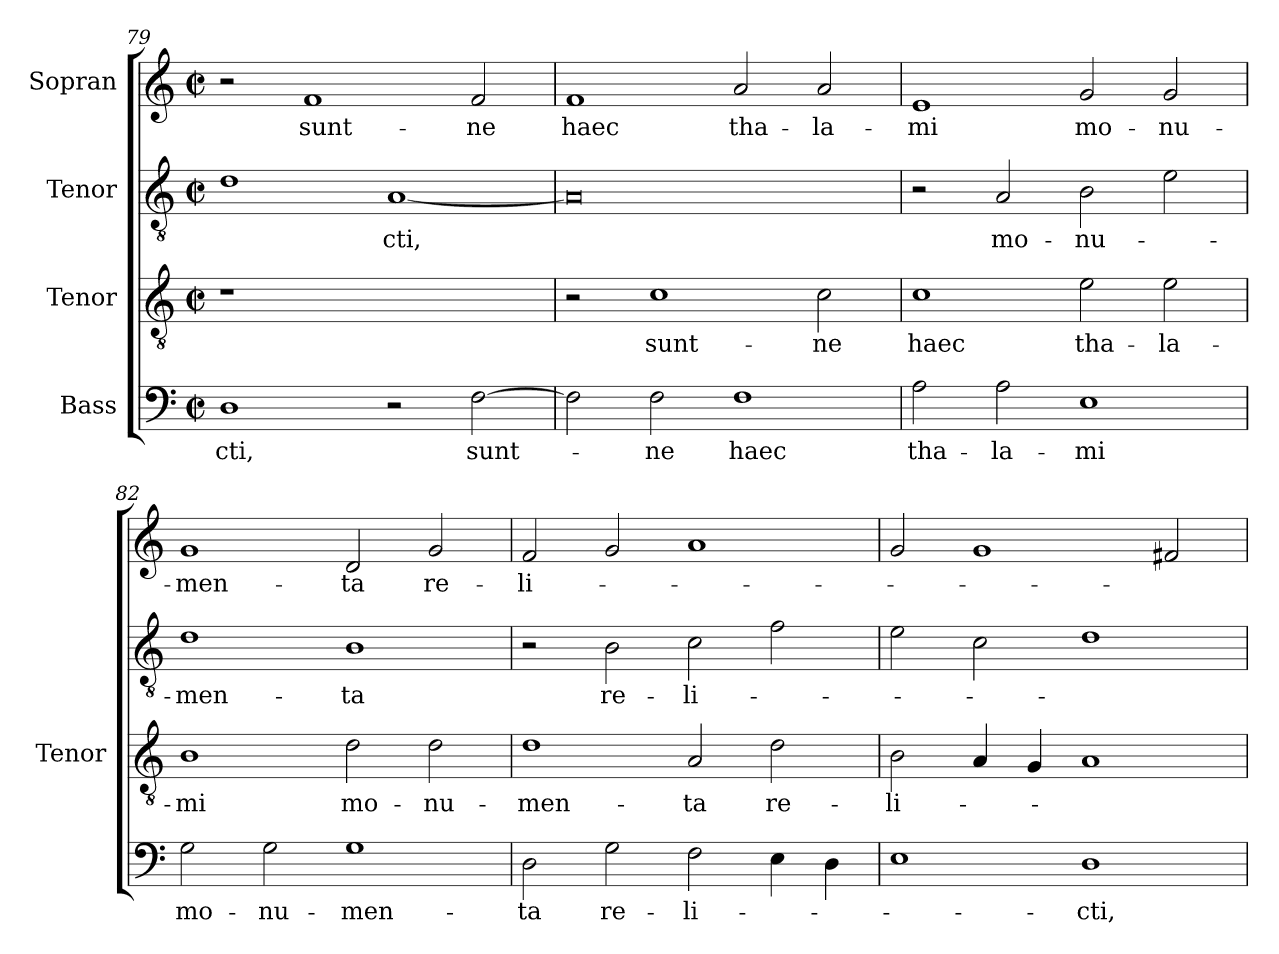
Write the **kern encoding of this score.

**kern	**text	**kern	**text	**kern	**text	**kern	**text
*part4	*part4	*part3	*part3	*part2	*part2	*part1	*part1
*staff4	*staff4	*staff3	*staff3	*staff2	*staff2	*staff1	*staff1
*I"Bass	*	*I"Tenor	*	*I"Tenor	*	*I"Sopran	*
*	*	*I'Tenor	*	*	*	*	*
*clefF4	*	*clefGv2	*	*clefGv2	*	*clefG2	*
*	*	*ITrd7c12	*	*ITrd7c12	*	*	*
*k[]	*	*k[]	*	*k[]	*	*k[]	*
*M2/2	*	*M2/2	*	*M2/2	*	*M2/2	*
*met(c|)	*	*met(c|)	*	*met(c|)	*	*met(c|)	*
=79	=79	=79	=79	=79	=79	=79	=79
!	!LO:LY:b:color=#000000	!LO:N:vis=1	!	!	!	!	!
1Di	-cti,	1r	.	1Di	.	2r	.
!	!	!	!	!	!	!	!LO:LY:b:color=#000000
.	.	.	.	.	.	1fi	sunt-
!	!	!	!	!	!LO:LY:b:color=#000000	!	!
2r	.	1ryy	.	[<1AAi	-cti,	.	.
!	!LO:LY:b:color=#000000	!	!	!	!	!	!
!	!	!	!	!	!	!	!LO:LY:b:color=#000000
[>2Fi\	sunt-	.	.	.	.	2fi/	-ne
=80	=80	=80	=80	=80	=80	=80	=80
!	!	!	!	!	!	!	!LO:LY:b:color=#000000
2Fi\]	.	2r	.	0AAi]	.	1fi	haec
!	!LO:LY:b:color=#000000	!	!	!	!	!	!
!	!	!	!LO:LY:b:color=#000000	!	!	!	!
2Fi\	-ne	1Ci	sunt-	.	.	.	.
!	!LO:LY:b:color=#000000	!	!	!	!	!	!
!	!	!	!	!	!	!	!LO:LY:b:color=#000000
1Fi	haec	.	.	.	.	2ai/	tha-
!	!	!	!LO:LY:b:color=#000000	!	!	!	!
!	!	!	!	!	!	!	!LO:LY:b:color=#000000
.	.	2Ci\	-ne	.	.	2ai/	-la-
=81	=81	=81	=81	=81	=81	=81	=81
!	!LO:LY:b:color=#000000	!	!	!	!	!	!
!	!	!	!LO:LY:b:color=#000000	!	!	!	!
!	!	!	!	!	!	!	!LO:LY:b:color=#000000
2Ai\	tha-	1Ci	haec	2r	.	1ei	-mi
!	!LO:LY:b:color=#000000	!	!	!	!	!	!
!	!	!	!	!	!LO:LY:b:color=#000000	!	!
2Ai\	-la-	.	.	2AAi/	mo-	.	.
!	!LO:LY:b:color=#000000	!	!	!	!	!	!
!	!	!	!LO:LY:b:color=#000000	!	!	!	!
!	!	!	!	!	!LO:LY:b:color=#000000	!	!
!	!	!	!	!	!	!	!LO:LY:b:color=#000000
1Ei	-mi	2Ei\	tha-	2BBi\	-nu-	2gi/	mo-
!	!	!	!LO:LY:b:color=#000000	!	!	!	!
!	!	!	!	!	!	!	!LO:LY:b:color=#000000
.	.	2Ei\	-la-	2Ei\	.	2gi/	-nu-
=82	=82	=82	=82	=82	=82	=82	=82
!	!LO:LY:b:color=#000000	!	!	!	!	!	!
!	!	!	!LO:LY:b:color=#000000	!	!	!	!
!	!	!	!	!	!LO:LY:b:color=#000000	!	!
!	!	!	!	!	!	!	!LO:LY:b:color=#000000
2Gi\	mo-	1BBi	-mi	1Di	-men-	1gi	-men-
!	!LO:LY:b:color=#000000	!	!	!	!	!	!
2Gi\	-nu-	.	.	.	.	.	.
!	!LO:LY:b:color=#000000	!	!	!	!	!	!
!	!	!	!LO:LY:b:color=#000000	!	!	!	!
!	!	!	!	!	!LO:LY:b:color=#000000	!	!
!	!	!	!	!	!	!	!LO:LY:b:color=#000000
1Gi	-men-	2Di\	mo-	1BBi	-ta	2di/	-ta
!	!	!	!LO:LY:b:color=#000000	!	!	!	!
!	!	!	!	!	!	!	!LO:LY:b:color=#000000
.	.	2Di\	-nu-	.	.	2gi/	re-
=83	=83	=83	=83	=83	=83	=83	=83
!	!LO:LY:b:color=#000000	!	!	!	!	!	!
!	!	!	!LO:LY:b:color=#000000	!	!	!	!
!	!	!	!	!	!	!	!LO:LY:b:color=#000000
2Di\	-ta	1Di	-men-	2r	.	2fi/	-li-
!	!LO:LY:b:color=#000000	!	!	!	!	!	!
!	!	!	!	!	!LO:LY:b:color=#000000	!	!
2Gi\	re-	.	.	2BBi\	re-	2gi/	.
!	!LO:LY:b:color=#000000	!	!	!	!	!	!
!	!	!	!LO:LY:b:color=#000000	!	!	!	!
!	!	!	!	!	!LO:LY:b:color=#000000	!	!
2Fi\	-li-	2AAi/	-ta	2Ci\	-li-	1ai	.
!	!	!	!LO:LY:b:color=#000000	!	!	!	!
4Ei\	.	2Di\	re-	2Fi\	.	.	.
4Di\	.	.	.	.	.	.	.
=84	=84	=84	=84	=84	=84	=84	=84
!	!	!	!LO:LY:b:color=#000000	!	!	!	!
1Ei	.	2BBi\	-li-	2Ei\	.	2gi/	.
.	.	4AAi/	.	2Ci\	.	1gi	.
.	.	4GGi/	.	.	.	.	.
!	!LO:LY:b:color=#000000	!	!	!	!	!	!
1Di	-cti,	1AAi	.	1Di	.	.	.
.	.	.	.	.	.	2f#Xi/	.
=	=	=	=	=	=	=	=
*-	*-	*-	*-	*-	*-	*-	*-
